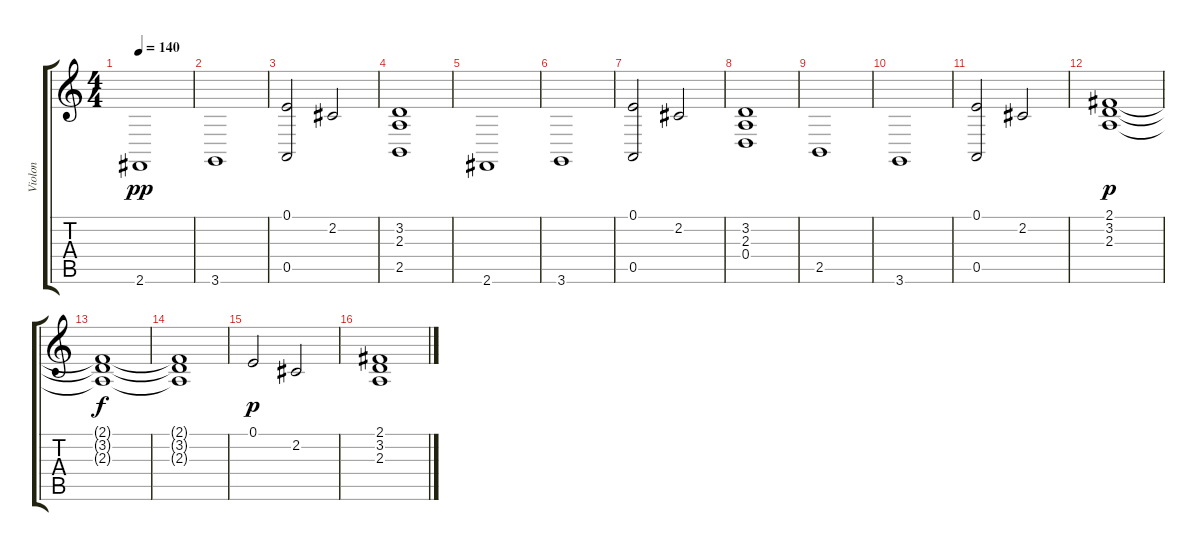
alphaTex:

\track ("Violon" "Violon") {instrument violin}
\staff {score tabs}
\tuning (E4 B3 G3 D3 A2 E2) {hide}
\ts (4 4)
\tempo 140
\clef g2
\ks c
2.6.1{dy pp} |
3.6.1 |
(0.1 0.5).2 2.2.2 |
(3.2 2.3 2.5).1 |
2.6.1 |
3.6.1 |
(0.1 0.5).2 2.2.2 |
(3.2 2.3 0.4).1 |
2.5.1 |
3.6.1 |
(0.1 0.5).2 2.2.2 |
(2.1 3.2 2.3).1{dy p} |
(2.1{t} 3.2{t} 2.3{t}).1{dy f} |
(2.1{t} 3.2{t} 2.3{t}).1 |
0.1.2{dy p} 2.2.2 |
(2.1 3.2 2.3).1
